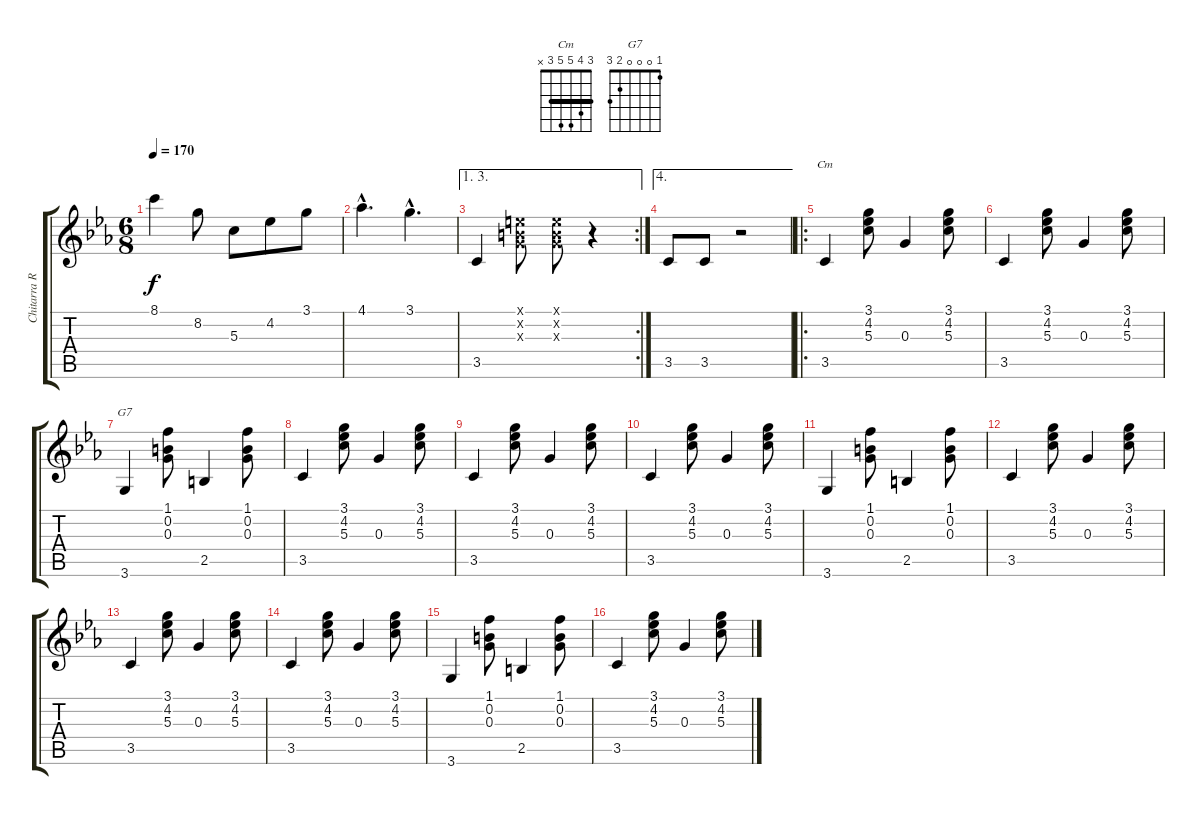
\track ("Chitarra Ritmica" "Chitarra R") {instrument acousticguitarnylon}
\staff {score tabs}
\tuning (E4 B3 G3 D3 A2 E2) {hide}
\chord ("Cm" 3 4 5 5 3 x) {barre 3}
\chord ("G7" 1 0 0 0 2 3)
\ts (6 8)
\tempo 170
\clef g2
\ks eb
8.1.4{dy f} 8.2.8 5.3.8 4.2.8 3.1.8 |
4.1{hac}.4{d} 3.1{hac}.4{d} |
\ae (1 3)
\rc 2
3.5.4 (0.1{x} 0.2{x} 0.3{x}).8 (0.1{x} 0.2{x} 0.3{x}).8 r.4 |
\ae 4
3.5.8 3.5.8 r.2 |
\ro
3.5.4{ch "Cm"} (3.1 4.2 5.3).8 0.3.4 (3.1 4.2 5.3).8 |
3.5.4 (3.1 4.2 5.3).8 0.3.4 (3.1 4.2 5.3).8 |
3.6.4{ch "G7"} (1.1 0.2 0.3).8 2.5.4 (1.1 0.2 0.3).8 |
3.5.4 (3.1 4.2 5.3).8 0.3.4 (3.1 4.2 5.3).8 |
3.5.4 (3.1 4.2 5.3).8 0.3.4 (3.1 4.2 5.3).8 |
3.5.4 (3.1 4.2 5.3).8 0.3.4 (3.1 4.2 5.3).8 |
3.6.4 (1.1 0.2 0.3).8 2.5.4 (1.1 0.2 0.3).8 |
3.5.4 (3.1 4.2 5.3).8 0.3.4 (3.1 4.2 5.3).8 |
3.5.4 (3.1 4.2 5.3).8 0.3.4 (3.1 4.2 5.3).8 |
3.5.4 (3.1 4.2 5.3).8 0.3.4 (3.1 4.2 5.3).8 |
3.6.4 (1.1 0.2 0.3).8 2.5.4 (1.1 0.2 0.3).8 |
3.5.4 (3.1 4.2 5.3).8 0.3.4 (3.1 4.2 5.3).8
